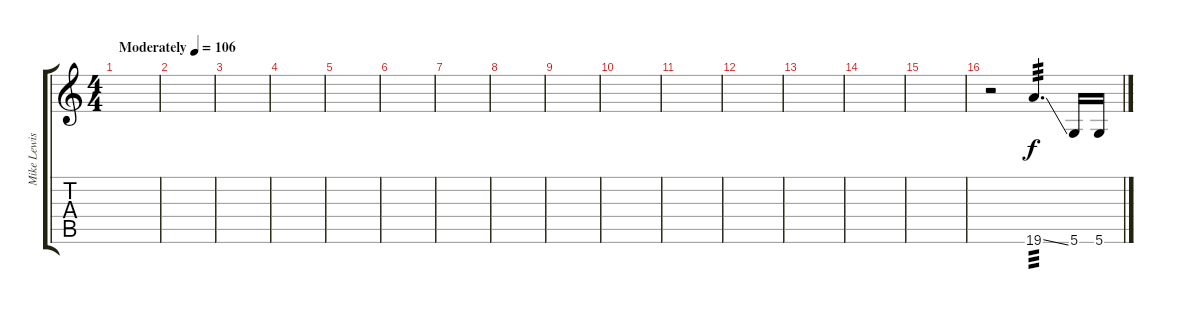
\track ("Mike Lewis (2nd Part)" "Mike Lewis") {instrument overdrivenguitar}
\staff {score tabs}
\tuning (E4 B3 G3 D3 A2 D2) {hide}
\ts (4 4)
\tempo (106 "Moderately")
\clef g2
\ks c
|
|
|
|
|
|
|
|
|
|
|
|
|
|
|
r.2 19.6{ss}.4{d tp 3} 5.6.16 5.6.16
